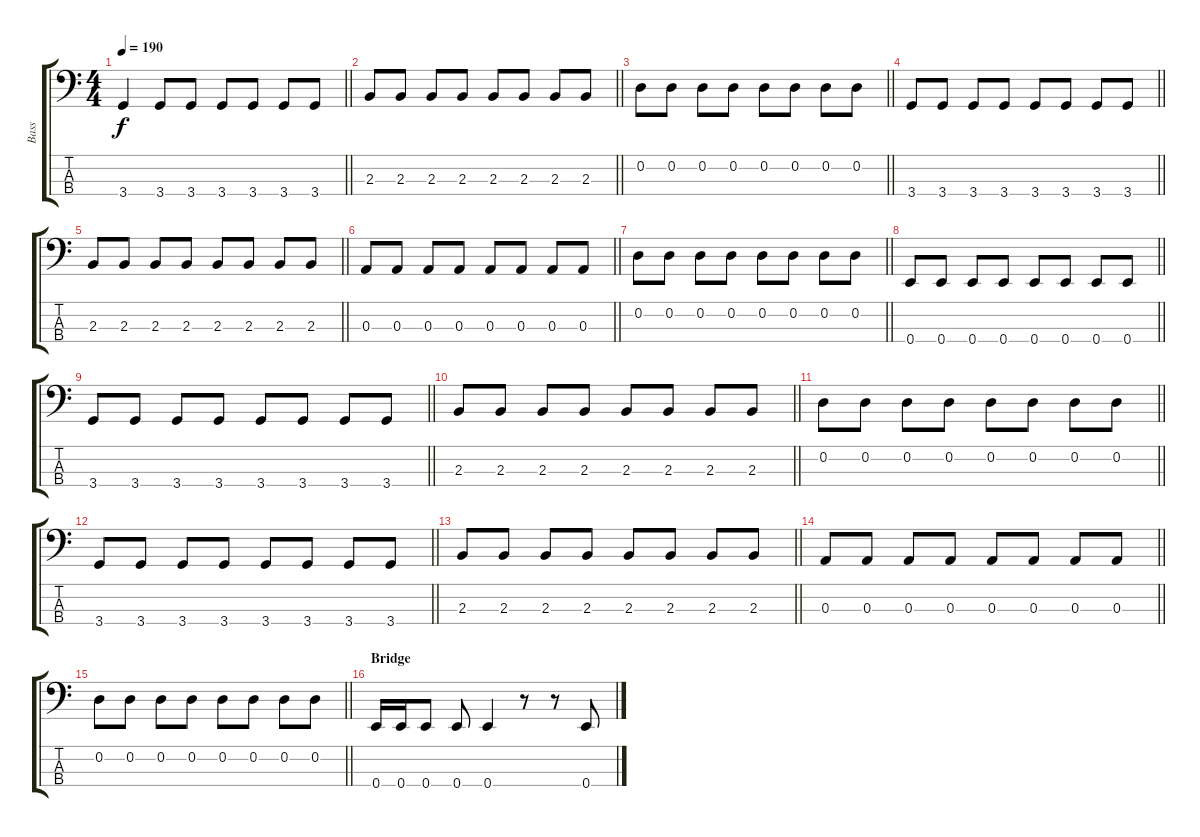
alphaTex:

\track ("Bass" "Bass") {instrument electricbasspick}
\staff {score tabs}
\tuning (G2 D2 A1 E1) {hide}
\ts (4 4)
\tempo 190
\clef f4
\barLineRight lightlight
\ks c
3.4.4{dy f} 3.4.8 3.4.8 3.4.8 3.4.8 3.4.8 3.4.8 |
\barLineRight lightlight
2.3.8 2.3.8 2.3.8 2.3.8 2.3.8 2.3.8 2.3.8 2.3.8 |
\barLineRight lightlight
0.2.8 0.2.8 0.2.8 0.2.8 0.2.8 0.2.8 0.2.8 0.2.8 |
\barLineRight lightlight
3.4.8 3.4.8 3.4.8 3.4.8 3.4.8 3.4.8 3.4.8 3.4.8 |
\barLineRight lightlight
2.3.8 2.3.8 2.3.8 2.3.8 2.3.8 2.3.8 2.3.8 2.3.8 |
\barLineRight lightlight
0.3.8 0.3.8 0.3.8 0.3.8 0.3.8 0.3.8 0.3.8 0.3.8 |
\barLineRight lightlight
0.2.8 0.2.8 0.2.8 0.2.8 0.2.8 0.2.8 0.2.8 0.2.8 |
\barLineRight lightlight
0.4.8 0.4.8 0.4.8 0.4.8 0.4.8 0.4.8 0.4.8 0.4.8 |
\barLineRight lightlight
3.4.8 3.4.8 3.4.8 3.4.8 3.4.8 3.4.8 3.4.8 3.4.8 |
\barLineRight lightlight
2.3.8 2.3.8 2.3.8 2.3.8 2.3.8 2.3.8 2.3.8 2.3.8 |
\barLineRight lightlight
0.2.8 0.2.8 0.2.8 0.2.8 0.2.8 0.2.8 0.2.8 0.2.8 |
\barLineRight lightlight
3.4.8 3.4.8 3.4.8 3.4.8 3.4.8 3.4.8 3.4.8 3.4.8 |
\barLineRight lightlight
2.3.8 2.3.8 2.3.8 2.3.8 2.3.8 2.3.8 2.3.8 2.3.8 |
\barLineRight lightlight
0.3.8 0.3.8 0.3.8 0.3.8 0.3.8 0.3.8 0.3.8 0.3.8 |
\barLineRight lightlight
0.2.8 0.2.8 0.2.8 0.2.8 0.2.8 0.2.8 0.2.8 0.2.8 |
\section ("" "Bridge")
0.4.16 0.4.16 0.4.8 0.4.8 0.4.4 r.8 r.8 0.4.8
